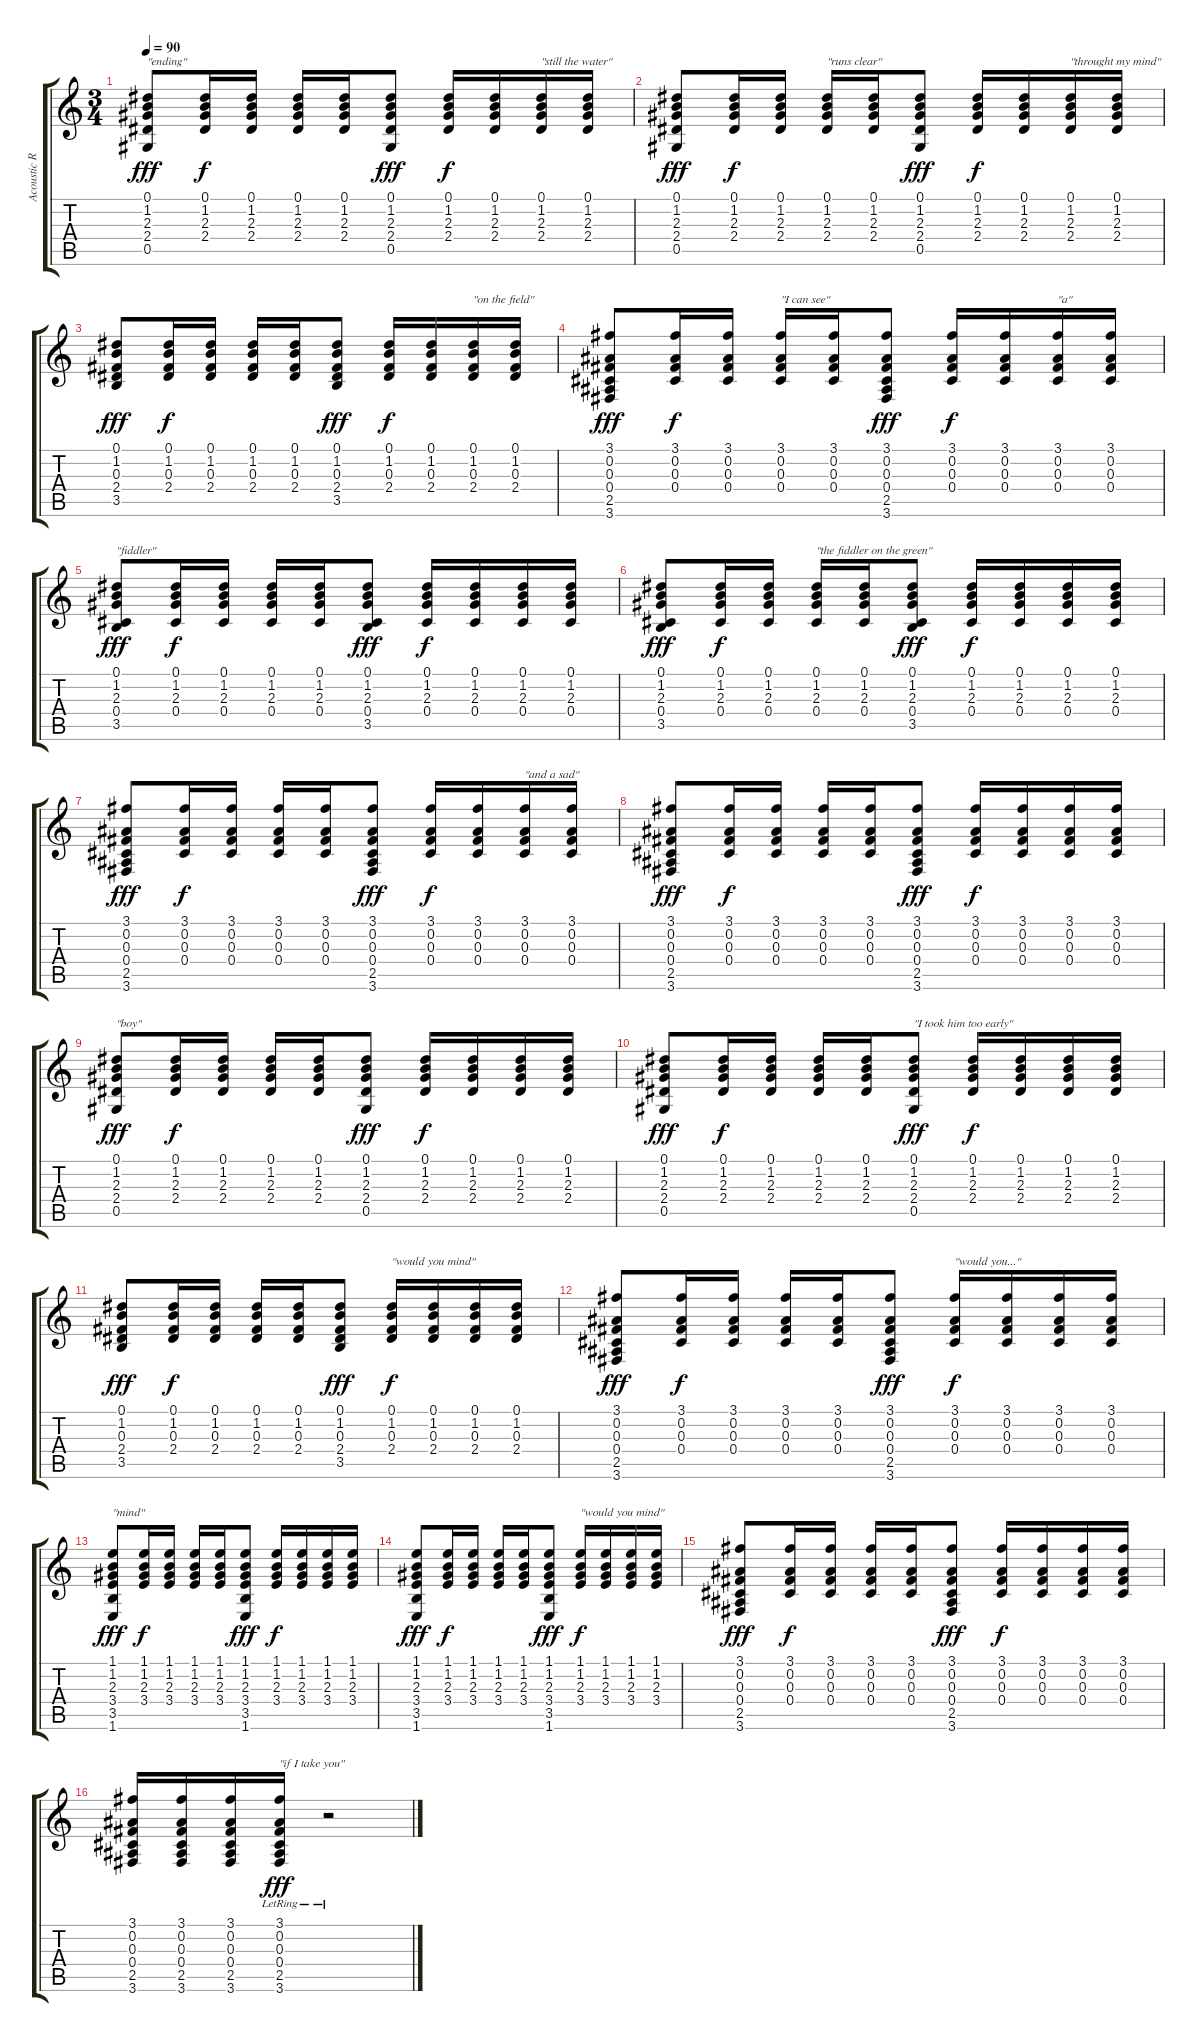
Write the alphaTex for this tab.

\track ("Acoustic Rythmic Guitar" "Acoustic R") {instrument acousticguitarnylon}
\staff {score tabs}
\tuning (Eb4 Bb3 Gb3 Db3 Ab2 Eb2) {hide}
\ts (3 4)
\tempo 90
\clef g2
\ks c
(0.1 1.2 2.3 2.4 0.5).8{txt "\"ending\"" dy fff} (0.1 1.2 2.3 2.4).16{dy f} (0.1 1.2 2.3 2.4).16 (0.1 1.2 2.3 2.4).16 (0.1 1.2 2.3 2.4).16 (0.1 1.2 2.3 2.4 0.5).8{dy fff} (0.1 1.2 2.3 2.4).16{dy f} (0.1 1.2 2.3 2.4).16 (0.1 1.2 2.3 2.4).16{txt "\"still the water\""} (0.1 1.2 2.3 2.4).16 |
(0.1 1.2 2.3 2.4 0.5).8{dy fff} (0.1 1.2 2.3 2.4).16{dy f} (0.1 1.2 2.3 2.4).16 (0.1 1.2 2.3 2.4).16{txt "\"runs clear\""} (0.1 1.2 2.3 2.4).16 (0.1 1.2 2.3 2.4 0.5).8{dy fff} (0.1 1.2 2.3 2.4).16{dy f} (0.1 1.2 2.3 2.4).16 (0.1 1.2 2.3 2.4).16{txt "\"throught my mind\""} (0.1 1.2 2.3 2.4).16 |
(0.1 1.2 0.3 2.4 3.5).8{dy fff} (0.1 1.2 0.3 2.4).16{dy f} (0.1 1.2 0.3 2.4).16 (0.1 1.2 0.3 2.4).16 (0.1 1.2 0.3 2.4).16 (0.1 1.2 0.3 2.4 3.5).8{dy fff} (0.1 1.2 0.3 2.4).16{dy f} (0.1 1.2 0.3 2.4).16 (0.1 1.2 0.3 2.4).16{txt "\"on the field\""} (0.1 1.2 0.3 2.4).16 |
(3.1 0.2 0.3 0.4 2.5 3.6).8{dy fff} (3.1 0.2 0.3 0.4).16{dy f} (3.1 0.2 0.3 0.4).16 (3.1 0.2 0.3 0.4).16{txt "\"I can see\""} (3.1 0.2 0.3 0.4).16 (3.1 0.2 0.3 0.4 2.5 3.6).8{dy fff} (3.1 0.2 0.3 0.4).16{dy f} (3.1 0.2 0.3 0.4).16 (3.1 0.2 0.3 0.4).16{txt "\"a\""} (3.1 0.2 0.3 0.4).16 |
(0.1 1.2 2.3 0.4 3.5).8{txt "\"fiddler\"" dy fff} (0.1 1.2 2.3 0.4).16{dy f} (0.1 1.2 2.3 0.4).16 (0.1 1.2 2.3 0.4).16 (0.1 1.2 2.3 0.4).16 (0.1 1.2 2.3 0.4 3.5).8{dy fff} (0.1 1.2 2.3 0.4).16{dy f} (0.1 1.2 2.3 0.4).16 (0.1 1.2 2.3 0.4).16 (0.1 1.2 2.3 0.4).16 |
(0.1 1.2 2.3 0.4 3.5).8{dy fff} (0.1 1.2 2.3 0.4).16{dy f} (0.1 1.2 2.3 0.4).16 (0.1 1.2 2.3 0.4).16{txt "\"the fiddler on the green\""} (0.1 1.2 2.3 0.4).16 (0.1 1.2 2.3 0.4 3.5).8{dy fff} (0.1 1.2 2.3 0.4).16{dy f} (0.1 1.2 2.3 0.4).16 (0.1 1.2 2.3 0.4).16 (0.1 1.2 2.3 0.4).16 |
(3.1 0.2 0.3 0.4 2.5 3.6).8{dy fff} (3.1 0.2 0.3 0.4).16{dy f} (3.1 0.2 0.3 0.4).16 (3.1 0.2 0.3 0.4).16 (3.1 0.2 0.3 0.4).16 (3.1 0.2 0.3 0.4 2.5 3.6).8{dy fff} (3.1 0.2 0.3 0.4).16{dy f} (3.1 0.2 0.3 0.4).16 (3.1 0.2 0.3 0.4).16{txt "\"and a sad\""} (3.1 0.2 0.3 0.4).16 |
(3.1 0.2 0.3 0.4 2.5 3.6).8{dy fff} (3.1 0.2 0.3 0.4).16{dy f} (3.1 0.2 0.3 0.4).16 (3.1 0.2 0.3 0.4).16 (3.1 0.2 0.3 0.4).16 (3.1 0.2 0.3 0.4 2.5 3.6).8{dy fff} (3.1 0.2 0.3 0.4).16{dy f} (3.1 0.2 0.3 0.4).16 (3.1 0.2 0.3 0.4).16 (3.1 0.2 0.3 0.4).16 |
(0.1 1.2 2.3 2.4 0.5).8{txt "\"boy\"" dy fff} (0.1 1.2 2.3 2.4).16{dy f} (0.1 1.2 2.3 2.4).16 (0.1 1.2 2.3 2.4).16 (0.1 1.2 2.3 2.4).16 (0.1 1.2 2.3 2.4 0.5).8{dy fff} (0.1 1.2 2.3 2.4).16{dy f} (0.1 1.2 2.3 2.4).16 (0.1 1.2 2.3 2.4).16 (0.1 1.2 2.3 2.4).16 |
(0.1 1.2 2.3 2.4 0.5).8{dy fff} (0.1 1.2 2.3 2.4).16{dy f} (0.1 1.2 2.3 2.4).16 (0.1 1.2 2.3 2.4).16 (0.1 1.2 2.3 2.4).16 (0.1 1.2 2.3 2.4 0.5).8{txt "\"I took him too early\"" dy fff} (0.1 1.2 2.3 2.4).16{dy f} (0.1 1.2 2.3 2.4).16 (0.1 1.2 2.3 2.4).16 (0.1 1.2 2.3 2.4).16 |
(0.1 1.2 0.3 2.4 3.5).8{dy fff} (0.1 1.2 0.3 2.4).16{dy f} (0.1 1.2 0.3 2.4).16 (0.1 1.2 0.3 2.4).16 (0.1 1.2 0.3 2.4).16 (0.1 1.2 0.3 2.4 3.5).8{dy fff} (0.1 1.2 0.3 2.4).16{txt "\"would you mind\"" dy f} (0.1 1.2 0.3 2.4).16 (0.1 1.2 0.3 2.4).16 (0.1 1.2 0.3 2.4).16 |
(3.1 0.2 0.3 0.4 2.5 3.6).8{dy fff} (3.1 0.2 0.3 0.4).16{dy f} (3.1 0.2 0.3 0.4).16 (3.1 0.2 0.3 0.4).16 (3.1 0.2 0.3 0.4).16 (3.1 0.2 0.3 0.4 2.5 3.6).8{dy fff} (3.1 0.2 0.3 0.4).16{txt "\"would you...\"" dy f} (3.1 0.2 0.3 0.4).16 (3.1 0.2 0.3 0.4).16 (3.1 0.2 0.3 0.4).16 |
(1.1 1.2 2.3 3.4 3.5 1.6).8{txt "\"mind\"" dy fff} (1.1 1.2 2.3 3.4).16{dy f} (1.1 1.2 2.3 3.4).16 (1.1 1.2 2.3 3.4).16 (1.1 1.2 2.3 3.4).16 (1.1 1.2 2.3 3.4 3.5 1.6).8{dy fff} (1.1 1.2 2.3 3.4).16{dy f} (1.1 1.2 2.3 3.4).16 (1.1 1.2 2.3 3.4).16 (1.1 1.2 2.3 3.4).16 |
(1.1 1.2 2.3 3.4 3.5 1.6).8{dy fff} (1.1 1.2 2.3 3.4).16{dy f} (1.1 1.2 2.3 3.4).16 (1.1 1.2 2.3 3.4).16 (1.1 1.2 2.3 3.4).16 (1.1 1.2 2.3 3.4 3.5 1.6).8{dy fff} (1.1 1.2 2.3 3.4).16{txt "\"would you mind\"" dy f} (1.1 1.2 2.3 3.4).16 (1.1 1.2 2.3 3.4).16 (1.1 1.2 2.3 3.4).16 |
(3.1 0.2 0.3 0.4 2.5 3.6).8{dy fff} (3.1 0.2 0.3 0.4).16{dy f} (3.1 0.2 0.3 0.4).16 (3.1 0.2 0.3 0.4).16 (3.1 0.2 0.3 0.4).16 (3.1 0.2 0.3 0.4 2.5 3.6).8{dy fff} (3.1 0.2 0.3 0.4).16{dy f} (3.1 0.2 0.3 0.4).16 (3.1 0.2 0.3 0.4).16 (3.1 0.2 0.3 0.4).16 |
(3.1 0.2 0.3 0.4 2.5 3.6).16 (3.1 0.2 0.3 0.4 2.5 3.6).16 (3.1 0.2 0.3 0.4 2.5 3.6).16 (3.1{lr} 0.2 0.3 0.4 2.5 3.6).16{txt "\"if I take you\"" dy fff} r.2
